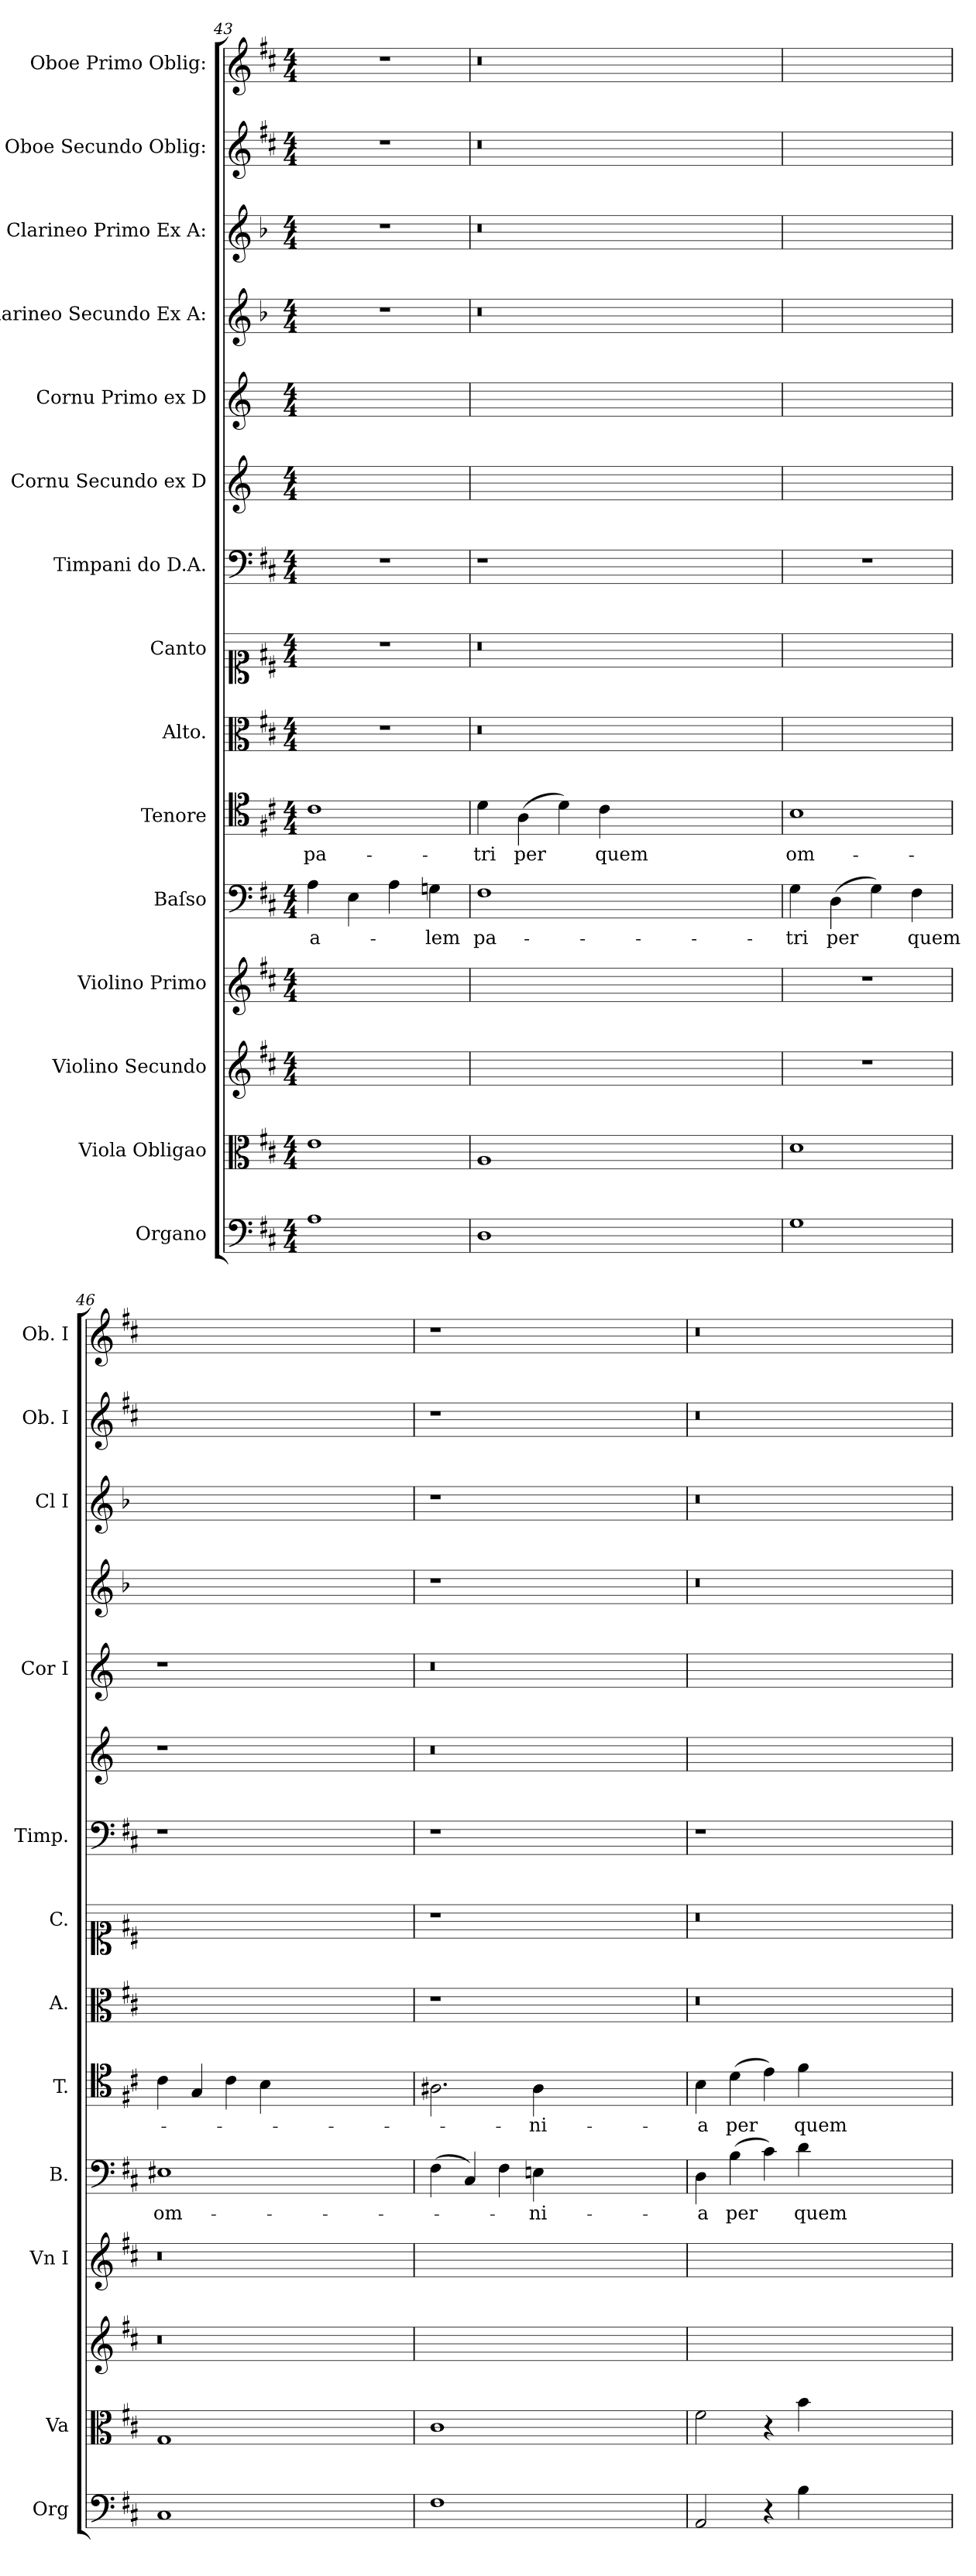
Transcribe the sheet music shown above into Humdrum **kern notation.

**kern	**kern	**kern	**kern	**kern	**text	**kern	**text	**kern	**kern	**kern	**kern	**kern	**kern	**kern	**kern	**kern
*part15	*part14	*part13	*part12	*part11	*part11	*part10	*part10	*part9	*part8	*part7	*part6	*part5	*part4	*part3	*part2	*part1
*staff15	*staff14	*staff13	*staff12	*staff11	*staff11	*staff10	*staff10	*staff9	*staff8	*staff7	*staff6	*staff5	*staff4	*staff3	*staff2	*staff1
*I"Organo	*I"Viola Obligao	*I"Violino Secundo	*I"Violino Primo	*I"Baſso	*	*I"Tenore	*	*I"Alto.	*I"Canto	*I"Timpani do D.A.	*I"Cornu Secundo ex D	*I"Cornu Primo ex D	*I"Clarineo Secundo Ex A:	*I"Clarineo Primo Ex A:	*I"Oboe Secundo Oblig:	*I"Oboe Primo Oblig:
*I'Org	*I'Va	*	*I'Vn I	*I'B.	*	*I'T.	*	*I'A.	*I'C.	*I'Timp.	*	*I'Cor I	*	*I'Cl I	*I'Ob. I	*I'Ob. I
*clefF4	*clefC3	*clefG2	*clefG2	*clefF4	*	*clefC4	*	*clefC3	*clefC1	*clefF4	*clefG2	*clefG2	*clefG2	*clefG2	*clefG2	*clefG2
*	*	*	*	*	*	*	*	*	*	*	*ITrd6c10	*ITrd6c10	*ITrd2c3	*ITrd2c3	*	*
*k[f#c#]	*k[f#c#]	*k[f#c#]	*k[f#c#]	*k[f#c#]	*	*k[f#c#]	*	*k[f#c#]	*k[f#c#]	*k[f#c#]	*k[f#c#]	*k[f#c#]	*k[f#c#]	*k[f#c#]	*k[f#c#]	*k[f#c#]
*D:	*D:	*D:	*D:	*D:	*	*D:	*	*D:	*D:	*D:	*D:	*D:	*D:	*D:	*D:	*D:
*M4/4	*M4/4	*M4/4	*M4/4	*M4/4	*	*M4/4	*	*M4/4	*M4/4	*M4/4	*M4/4	*M4/4	*M4/4	*M4/4	*M4/4	*M4/4
=43	=43	=43	=43	=43	=43	=43	=43	=43	=43	=43	=43	=43	=43	=43	=43	=43
1A\	1e\	1ryy	1ryy	4A\	-a-	1c#\	pa-	1r	1r	1r	1ryy	1ryy	1r	1r	1r	1r
.	.	.	.	4E\	.	.	.	.	.	.	.	.	.	.	.	.
.	.	.	.	4A\	.	.	.	.	.	.	.	.	.	.	.	.
.	.	.	.	4Gn\	-lem	.	.	.	.	.	.	.	.	.	.	.
=44	=44	=44	=44	=44	=44	=44	=44	=44	=44	=44	=44	=44	=44	=44	=44	=44
1D\	1A/	0.ryy	0.ryy	1F#\	pa-	4d\	-tri	0.r	0.r	1r	0.ryy	0.ryy	0.r	0.r	0.r	0.r
.	.	.	.	.	.	(4A\	per	.	.	.	.	.	.	.	.	.
.	.	.	.	.	.	4d\)	.	.	.	.	.	.	.	.	.	.
.	.	.	.	.	.	4c#\	quem	.	.	.	.	.	.	.	.	.
0ryy	0ryy	.	.	0ryy	.	0ryy	.	.	.	0ryy	.	.	.	.	.	.
=45	=45	=45	=45	=45	=45	=45	=45	=45	=45	=45	=45	=45	=45	=45	=45	=45
1G\	1d\	1r	1r	4G\	-tri	1B\	om-	1ryy	1ryy	1r	1ryy	1ryy	1ryy	1ryy	1ryy	1ryy
.	.	.	.	(4D\	per	.	.	.	.	.	.	.	.	.	.	.
.	.	.	.	4G\)	.	.	.	.	.	.	.	.	.	.	.	.
.	.	.	.	4F#\	quem	.	.	.	.	.	.	.	.	.	.	.
=46	=46	=46	=46	=46	=46	=46	=46	=46	=46	=46	=46	=46	=46	=46	=46	=46
1C#/	1G/	0.r	0.r	1E#X\	om-	4c#\	.	0.ryy	0.ryy	1r	1r	1r	0.ryy	0.ryy	0.ryy	0.ryy
.	.	.	.	.	.	4G/	.	.	.	.	.	.	.	.	.	.
.	.	.	.	.	.	4c#\	.	.	.	.	.	.	.	.	.	.
.	.	.	.	.	.	4B\	.	.	.	.	.	.	.	.	.	.
0ryy	0ryy	.	.	0ryy	.	0ryy	.	.	.	0ryy	0ryy	0ryy	.	.	.	.
=47	=47	=47	=47	=47	=47	=47	=47	=47	=47	=47	=47	=47	=47	=47	=47	=47
1F#\	1c#\	0.ryy	0.ryy	(4F#\	.	2.A#X\	.	1r	1r	1r	0.r	0.r	1r	1r	1r	1r
.	.	.	.	4C#/)	.	.	.	.	.	.	.	.	.	.	.	.
.	.	.	.	4F#\	.	.	.	.	.	.	.	.	.	.	.	.
.	.	.	.	4En\	-ni-	4A#\	-ni-	.	.	.	.	.	.	.	.	.
0ryy	0ryy	.	.	0ryy	.	0ryy	.	0ryy	0ryy	0ryy	.	.	0ryy	0ryy	0ryy	0ryy
=48	=48	=48	=48	=48	=48	=48	=48	=48	=48	=48	=48	=48	=48	=48	=48	=48
2AA/	2f#\	0.ryy	0.ryy	4D\	-a	4B\	-a	0.r	0.r	1r	0.ryy	0.ryy	0.r	0.r	0.r	0.r
.	.	.	.	(4B\	per	(4d\	per	.	.	.	.	.	.	.	.	.
4r	4r	.	.	4c#\)	.	4e\)	.	.	.	.	.	.	.	.	.	.
4B\	4b\	.	.	4d\	quem	4f#\	quem	.	.	.	.	.	.	.	.	.
0ryy	0ryy	.	.	0ryy	.	0ryy	.	.	.	0ryy	.	.	.	.	.	.
=	=	=	=	=	=	=	=	=	=	=	=	=	=	=	=	=
*-	*-	*-	*-	*-	*-	*-	*-	*-	*-	*-	*-	*-	*-	*-	*-	*-
